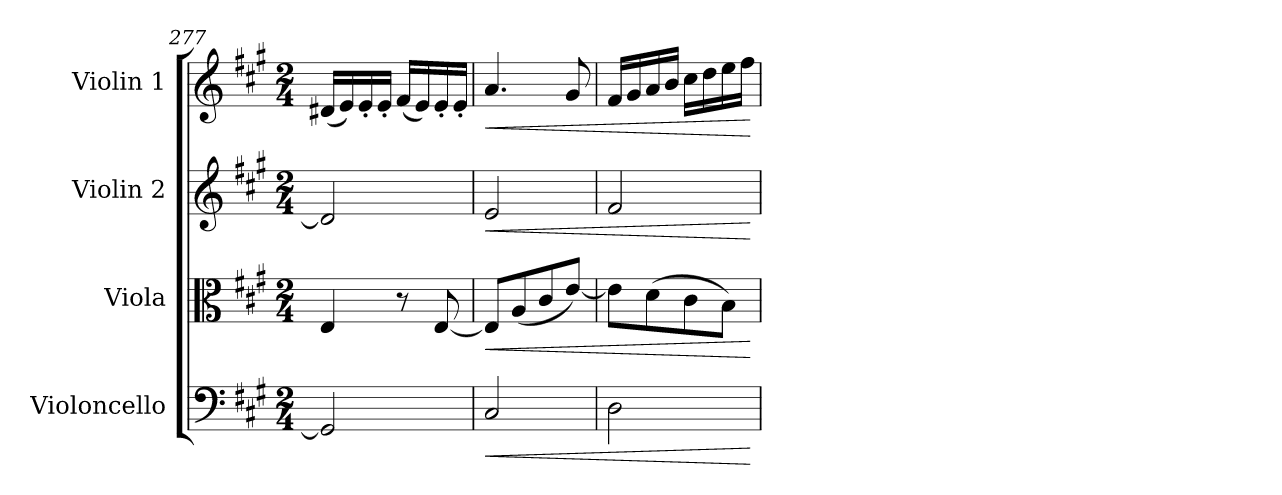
**kern	**dynam	**kern	**dynam	**kern	**dynam	**kern	**dynam
*part4	*part4	*part3	*part3	*part2	*part2	*part1	*part1
*staff4	*staff4	*staff3	*staff3	*staff2	*staff2	*staff1	*staff1
*I"Violoncello	*	*I"Viola	*	*I"Violin 2	*	*I"Violin 1	*
*I'Vc	*	*I'Vla	*	*I'Vln	*	*I'Vln	*
*clefF4	*	*clefC3	*	*clefG2	*	*clefG2	*
*k[f#c#g#]	*	*k[f#c#g#]	*	*k[f#c#g#]	*	*k[f#c#g#]	*
*M2/4	*	*M2/4	*	*M2/4	*	*M2/4	*
=277	=277	=277	=277	=277	=277	=277	=277
2GG#/]	.	4E/	.	2d/]	.	(16d#X/LL	.
.	.	.	.	.	.	16e/)	.
.	.	.	.	.	.	16e'/	.
.	.	.	.	.	.	16e'/JJ	.
.	.	8r	.	.	.	(16f#/LL	.
.	.	.	.	.	.	16e/)	.
.	.	[8E/	.	.	.	16e'/	.
.	.	.	.	.	.	16e'/JJ	.
=278	=278	=278	=278	=278	=278	=278	=278
!	!LO:HP:b	!	!LO:HP:b	!	!LO:HP:b	!	!LO:HP:b
2C#/	<	8E/L]	<	2e/	<	4.a/	<
.	.	(8A/	.	.	.	.	.
.	.	8c#/	.	.	.	.	.
.	.	[8e/J)	.	.	.	8g#/	.
!!LO:LB:g=z
=279	=279	=279	=279	=279	=279	=279	=279
2D\	.	8e\L]	.	2f#/	.	16f#/LL	.
.	.	.	.	.	.	16g#/	.
.	.	(8d\	.	.	.	16a/	.
.	.	.	.	.	.	16b/JJ	.
.	.	8c#\	.	.	.	16cc#\LL	.
.	.	.	.	.	.	16dd\	.
.	.	8B\J)	.	.	.	16ee\	.
.	.	.	.	.	.	16ff#\JJ	.
.	[	.	[	.	[	.	[
=	=	=	=	=	=	=	=
*-	*-	*-	*-	*-	*-	*-	*-
